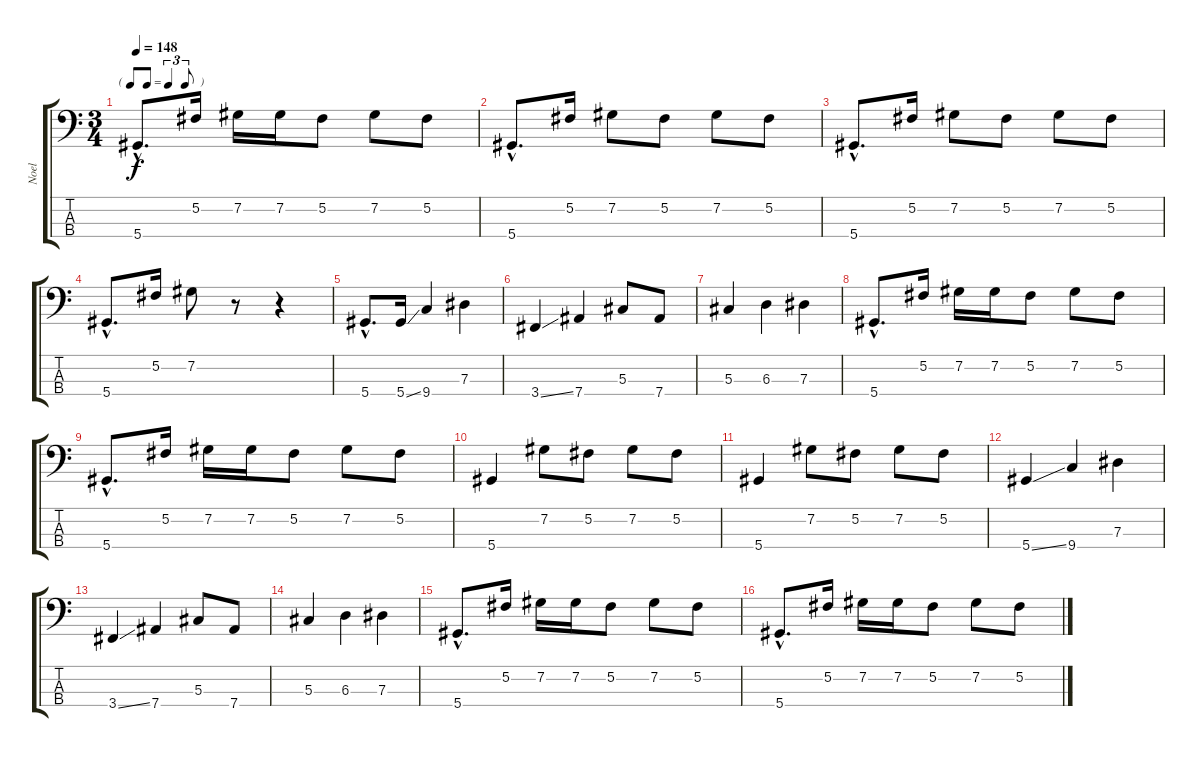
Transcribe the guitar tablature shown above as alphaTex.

\track ("Noel" "Noel") {instrument electricbassfinger}
\staff {score tabs}
\tuning (Gb2 Db2 Ab1 Eb1) {hide}
\ts (3 4)
\tf triplet8th
\tempo 148
\clef f4
\ks c
5.4{hac}.8{d dy f} 5.2.16 7.2.16 7.2.16 5.2.8 7.2.8 5.2.8 |
5.4{hac}.8{d} 5.2.16 7.2.8 5.2.8 7.2.8 5.2.8 |
5.4{hac}.8{d} 5.2.16 7.2.8 5.2.8 7.2.8 5.2.8 |
5.4{hac}.8{d} 5.2.16 7.2.8 r.8 r.4 |
5.4{hac}.8{d} 5.4{ss}.16 9.4.4 7.3.4 |
3.4{ss}.4 7.4.4 5.3.8 7.4.8 |
5.3.4 6.3.4 7.3.4 |
5.4{hac}.8{d} 5.2.16 7.2.16 7.2.16 5.2.8 7.2.8 5.2.8 |
5.4{hac}.8{d} 5.2.16 7.2.16 7.2.16 5.2.8 7.2.8 5.2.8 |
5.4.4 7.2.8 5.2.8 7.2.8 5.2.8 |
5.4.4 7.2.8 5.2.8 7.2.8 5.2.8 |
5.4{ss}.4 9.4.4 7.3.4 |
3.4{ss}.4 7.4.4 5.3.8 7.4.8 |
5.3.4 6.3.4 7.3.4 |
5.4{hac}.8{d} 5.2.16 7.2.16 7.2.16 5.2.8 7.2.8 5.2.8 |
5.4{hac}.8{d} 5.2.16 7.2.16 7.2.16 5.2.8 7.2.8 5.2.8
